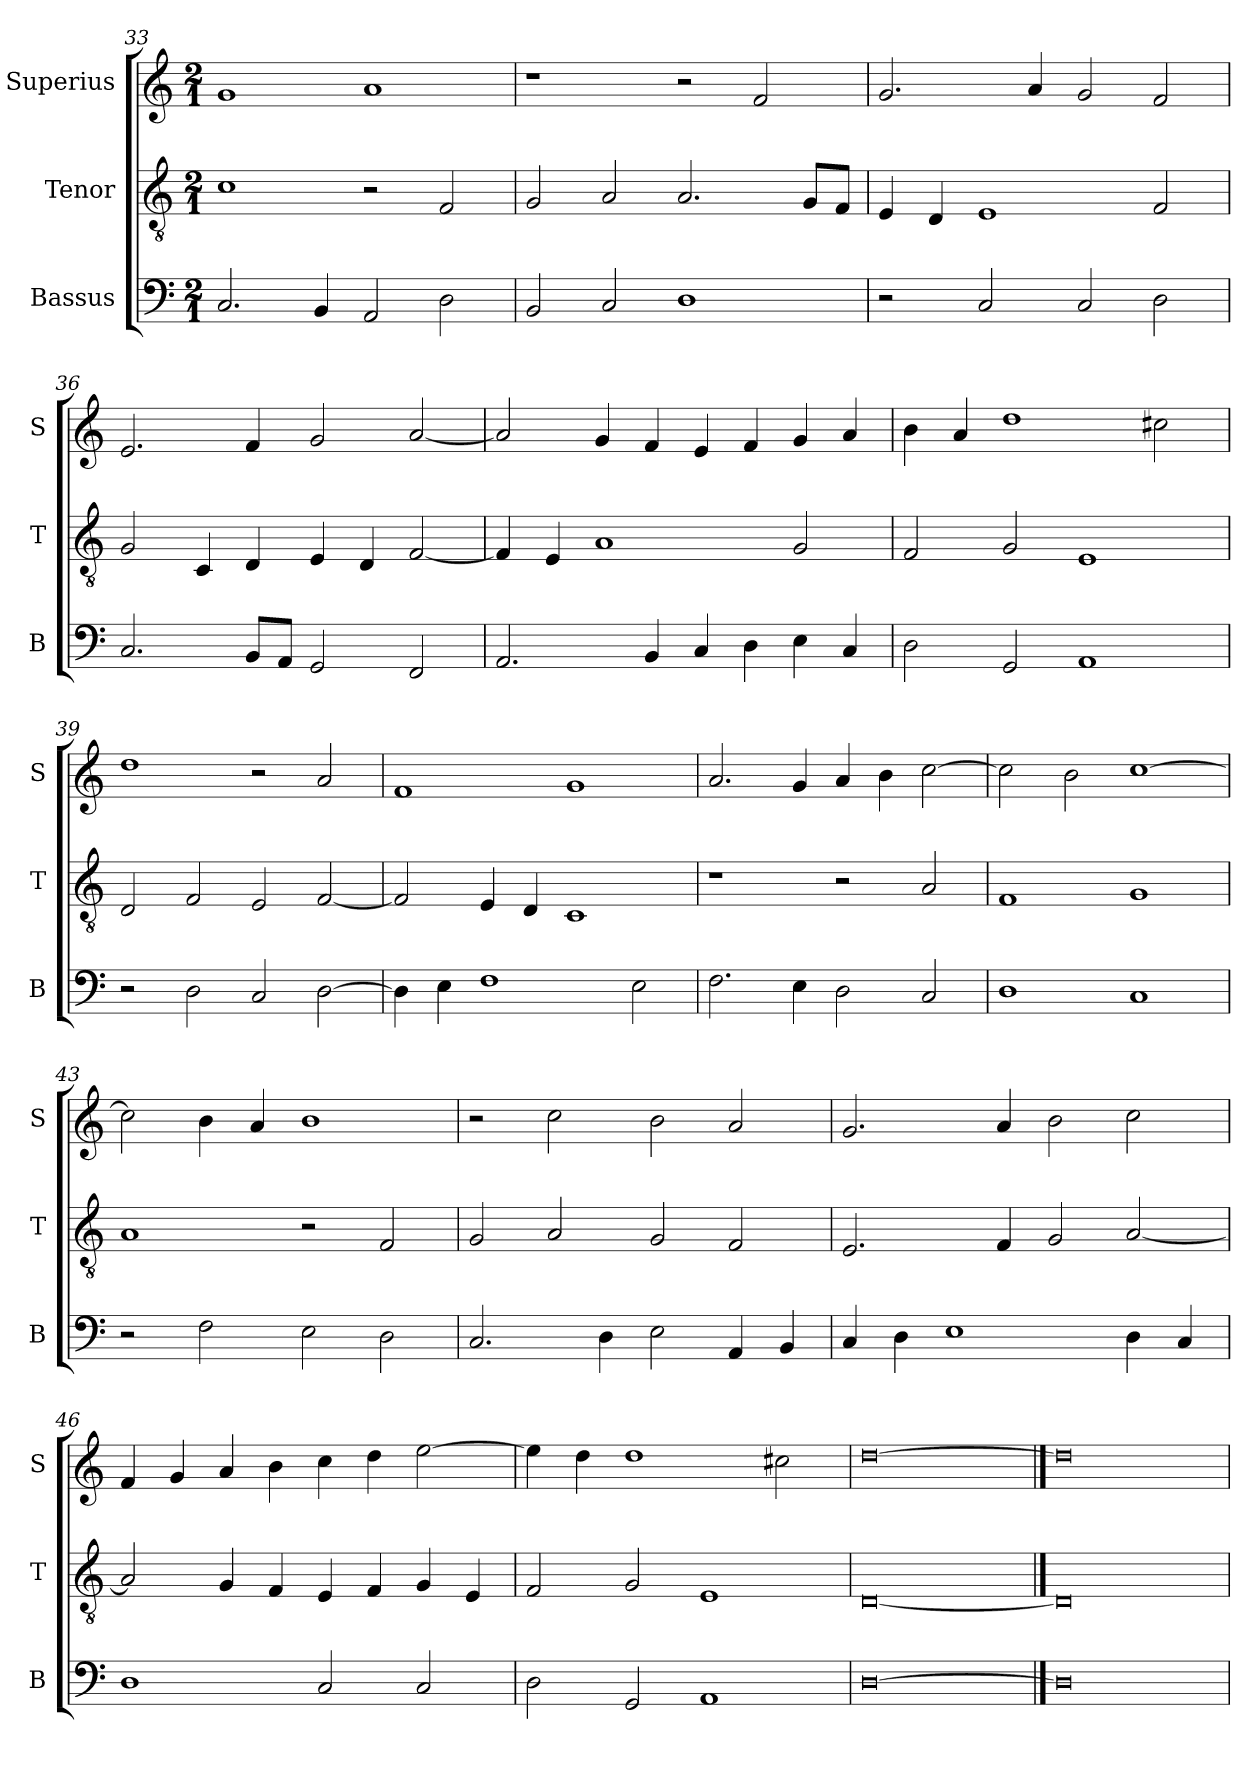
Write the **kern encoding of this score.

**kern	**kern	**kern
*part3	*part2	*part1
*staff3	*staff2	*staff1
*I"Bassus	*I"Tenor	*I"Superius
*I'B	*I'T	*I'S
*clefF4	*clefGv2	*clefG2
*k[]	*k[]	*k[]
*C:	*C:	*C:
*M2/1	*M2/1	*M2/1
=33	=33	=33
2.C	1c	1g
4BB	.	.
2AA	2r	1a
2D	2F	.
=34	=34	=34
2BB	2G	1r
2C	2A	.
1D	2.A	2r
.	.	2f
.	8GL	.
.	8FJ	.
=35	=35	=35
2r	4E	2.g
.	4D	.
2C	1E	.
.	.	4a
2C	.	2g
2D	2F	2f
=36	=36	=36
2.C	2G	2.e
.	4C	.
8BBL	4D	4f
8AAJ	.	.
2GG	4E	2g
.	4D	.
2FF	[2F	[2a
=37	=37	=37
2.AA	4F]	2a]
.	4E	.
.	1A	4g
4BB	.	4f
4C	.	4e
4D	.	4f
4E	2G	4g
4C	.	4a
=38	=38	=38
2D	2F	4b
.	.	4a
2GG	2G	1dd
1AA	1E	.
.	.	2cc#X
=39	=39	=39
2r	2D	1dd
2D	2F	.
2C	2E	2r
[2D	[2F	2a
=40	=40	=40
4D]	2F]	1f
4E	.	.
1F	4E	.
.	4D	.
.	1C	1g
2E	.	.
=41	=41	=41
2.F	1r	2.a
4E	.	4g
2D	2r	4a
.	.	4b
2C	2A	[2cc
=42	=42	=42
1D	1F	2cc]
.	.	2b
1C	1G	[1cc
=43	=43	=43
2r	1A	2cc]
2F	.	4b
.	.	4a
2E	2r	1b
2D	2F	.
=44	=44	=44
2.C	2G	2r
.	2A	2cc
4D	.	.
2E	2G	2b
4AA	2F	2a
4BB	.	.
=45	=45	=45
4C	2.E	2.g
4D	.	.
1E	.	.
.	4F	4a
.	2G	2b
4D	[2A	2cc
4C	.	.
=46	=46	=46
1D	2A]	4f
.	.	4g
.	4G	4a
.	4F	4b
2C	4E	4cc
.	4F	4dd
2C	4G	[2ee
.	4E	.
=47	=47	=47
2D	2F	4ee]
.	.	4dd
2GG	2G	1dd
1AA	1E	.
.	.	2cc#X
=48	=48	=48
[0D	[0D	[0dd
==49	==49	==49
0D]	0D]	0dd]
=	=	=
*-	*-	*-
